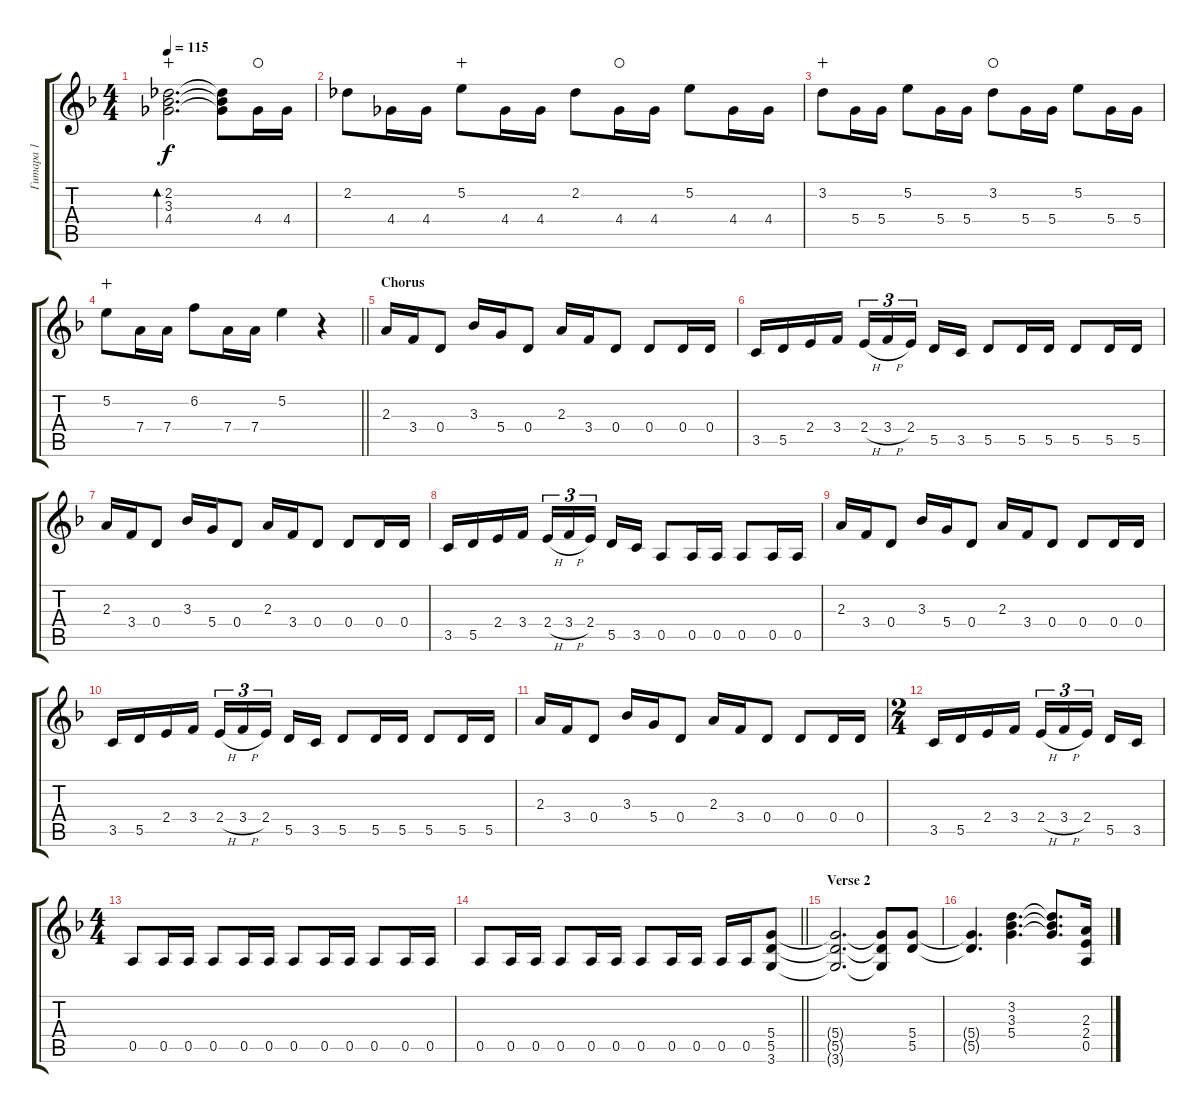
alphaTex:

\track ("Гитара 1" "Гитара 1") {instrument distortionguitar}
\staff {score tabs}
\tuning (E4 B3 G3 D3 A2 E2) {hide}
\ts (4 4)
\tempo 115
\clef g2
\ks dminor
(2.2 3.3 4.4).2{d bd 240 dy f wahc} (2.2{t} 3.3{t} 4.4{t}).8 4.4.16{waho} 4.4.16 |
2.2.8 4.4.16 4.4.16 5.2.8{wahc} 4.4.16 4.4.16 2.2.8 4.4.16{waho} 4.4.16 5.2.8 4.4.16 4.4.16 |
3.2.8{wahc} 5.4.16 5.4.16 5.2.8 5.4.16 5.4.16 3.2.8{waho} 5.4.16 5.4.16 5.2.8 5.4.16 5.4.16 |
\barLineRight lightlight
5.2.8{wahc} 7.4.16 7.4.16 6.2.8 7.4.16 7.4.16 5.2.4 r.4 |
\section ("" "Chorus")
2.3.16{volume 15} 3.4.16 0.4.8{volume 13} 3.3.16{volume 15} 5.4.16 0.4.8{volume 13} 2.3.16{volume 15} 3.4.16 0.4.8{volume 13} 0.4.8 0.4.16 0.4.16 |
3.5.16 5.5.16 2.4.16 3.4.16 2.4{h}.16{tu (3 2)} 3.4{h}.16{tu (3 2)} 2.4.16{tu (3 2) beam splitsecondary} 5.5.16 3.5.16 5.5.8 5.5.16 5.5.16 5.5.8 5.5.16 5.5.16 |
2.3.16{volume 15} 3.4.16 0.4.8{volume 13} 3.3.16{volume 15} 5.4.16 0.4.8{volume 13} 2.3.16{volume 15} 3.4.16 0.4.8{volume 13} 0.4.8 0.4.16 0.4.16 |
3.5.16 5.5.16 2.4.16 3.4.16 2.4{h}.16{tu (3 2)} 3.4{h}.16{tu (3 2)} 2.4.16{tu (3 2) beam splitsecondary} 5.5.16 3.5.16 0.5.8 0.5.16 0.5.16 0.5.8 0.5.16 0.5.16 |
2.3.16{volume 15} 3.4.16 0.4.8{volume 13} 3.3.16{volume 15} 5.4.16 0.4.8{volume 13} 2.3.16{volume 15} 3.4.16 0.4.8{volume 13} 0.4.8 0.4.16 0.4.16 |
3.5.16 5.5.16 2.4.16 3.4.16 2.4{h}.16{tu (3 2)} 3.4{h}.16{tu (3 2)} 2.4.16{tu (3 2) beam splitsecondary} 5.5.16 3.5.16 5.5.8 5.5.16 5.5.16 5.5.8 5.5.16 5.5.16 |
2.3.16{volume 15} 3.4.16 0.4.8{volume 13} 3.3.16{volume 15} 5.4.16 0.4.8{volume 13} 2.3.16{volume 15} 3.4.16 0.4.8{volume 13} 0.4.8 0.4.16 0.4.16 |
\ts (2 4)
3.5.16 5.5.16 2.4.16 3.4.16 2.4{h}.16{tu (3 2)} 3.4{h}.16{tu (3 2)} 2.4.16{tu (3 2) beam splitsecondary} 5.5.16 3.5.16 |
\ts (4 4)
0.5.8 0.5.16 0.5.16 0.5.8 0.5.16 0.5.16 0.5.8 0.5.16 0.5.16 0.5.8 0.5.16 0.5.16 |
\barLineRight lightlight
0.5.8 0.5.16 0.5.16 0.5.8 0.5.16 0.5.16 0.5.8 0.5.16 0.5.16 0.5.16 0.5.16 (5.4 5.5 3.6).8 |
\section ("" "Verse 2")
(5.4{t} 5.5{t} 3.6{t}).2{d} (5.4{t} 5.5{t} 3.6{t}).8 (5.4 5.5).8 |
(5.4{t} 5.5{t}).4{d} (3.2 3.3 5.4).4{d} (3.2{t} 3.3{t} 5.4{t}).8{d} (2.3 2.4 0.5).16
